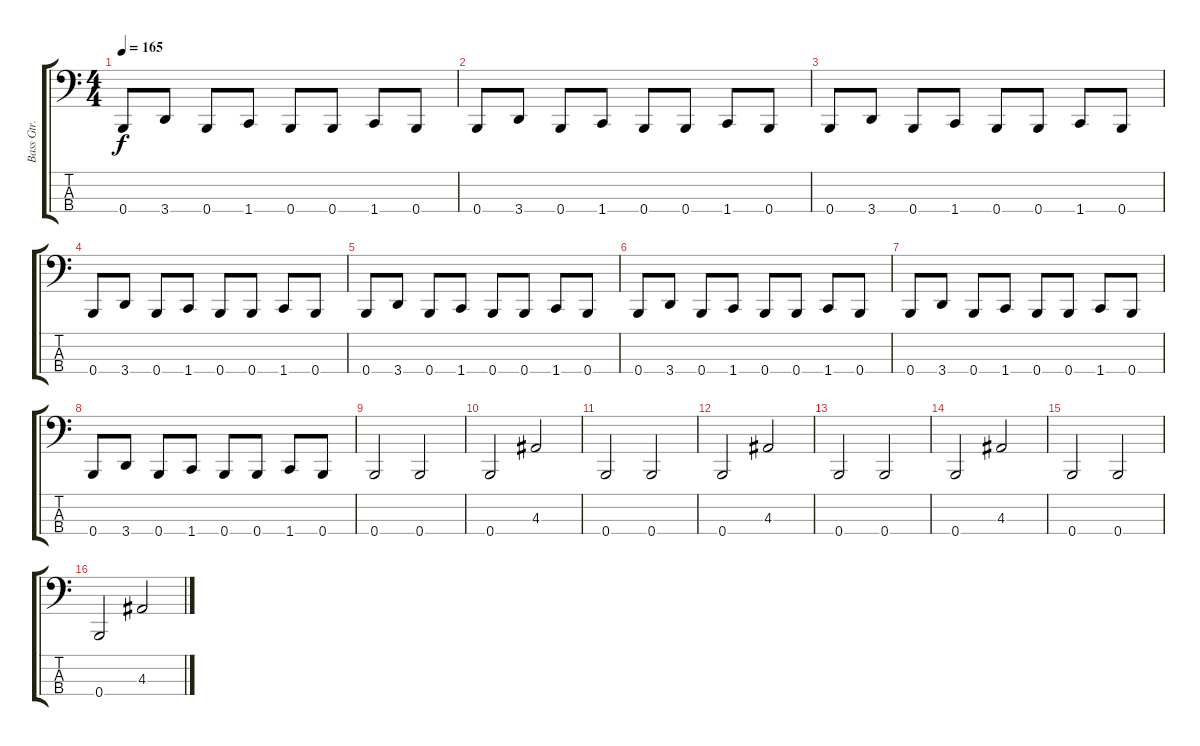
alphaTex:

\track ("Bass Gtr." "Bass Gtr.") {instrument electricbasspick}
\staff {score tabs}
\tuning (E2 B1 Gb1 B0) {hide}
\ts (4 4)
\tempo 165
\clef f4
\ks c
0.4.8{dy f} 3.4.8 0.4.8 1.4.8 0.4.8 0.4.8 1.4.8 0.4.8 |
0.4.8 3.4.8 0.4.8 1.4.8 0.4.8 0.4.8 1.4.8 0.4.8 |
0.4.8 3.4.8 0.4.8 1.4.8 0.4.8 0.4.8 1.4.8 0.4.8 |
0.4.8 3.4.8 0.4.8 1.4.8 0.4.8 0.4.8 1.4.8 0.4.8 |
0.4.8 3.4.8 0.4.8 1.4.8 0.4.8 0.4.8 1.4.8 0.4.8 |
0.4.8 3.4.8 0.4.8 1.4.8 0.4.8 0.4.8 1.4.8 0.4.8 |
0.4.8 3.4.8 0.4.8 1.4.8 0.4.8 0.4.8 1.4.8 0.4.8 |
0.4.8 3.4.8 0.4.8 1.4.8 0.4.8 0.4.8 1.4.8 0.4.8 |
0.4.2 0.4.2 |
0.4.2 4.3.2 |
0.4.2 0.4.2 |
0.4.2 4.3.2 |
0.4.2 0.4.2 |
0.4.2 4.3.2 |
0.4.2 0.4.2 |
0.4.2 4.3.2
